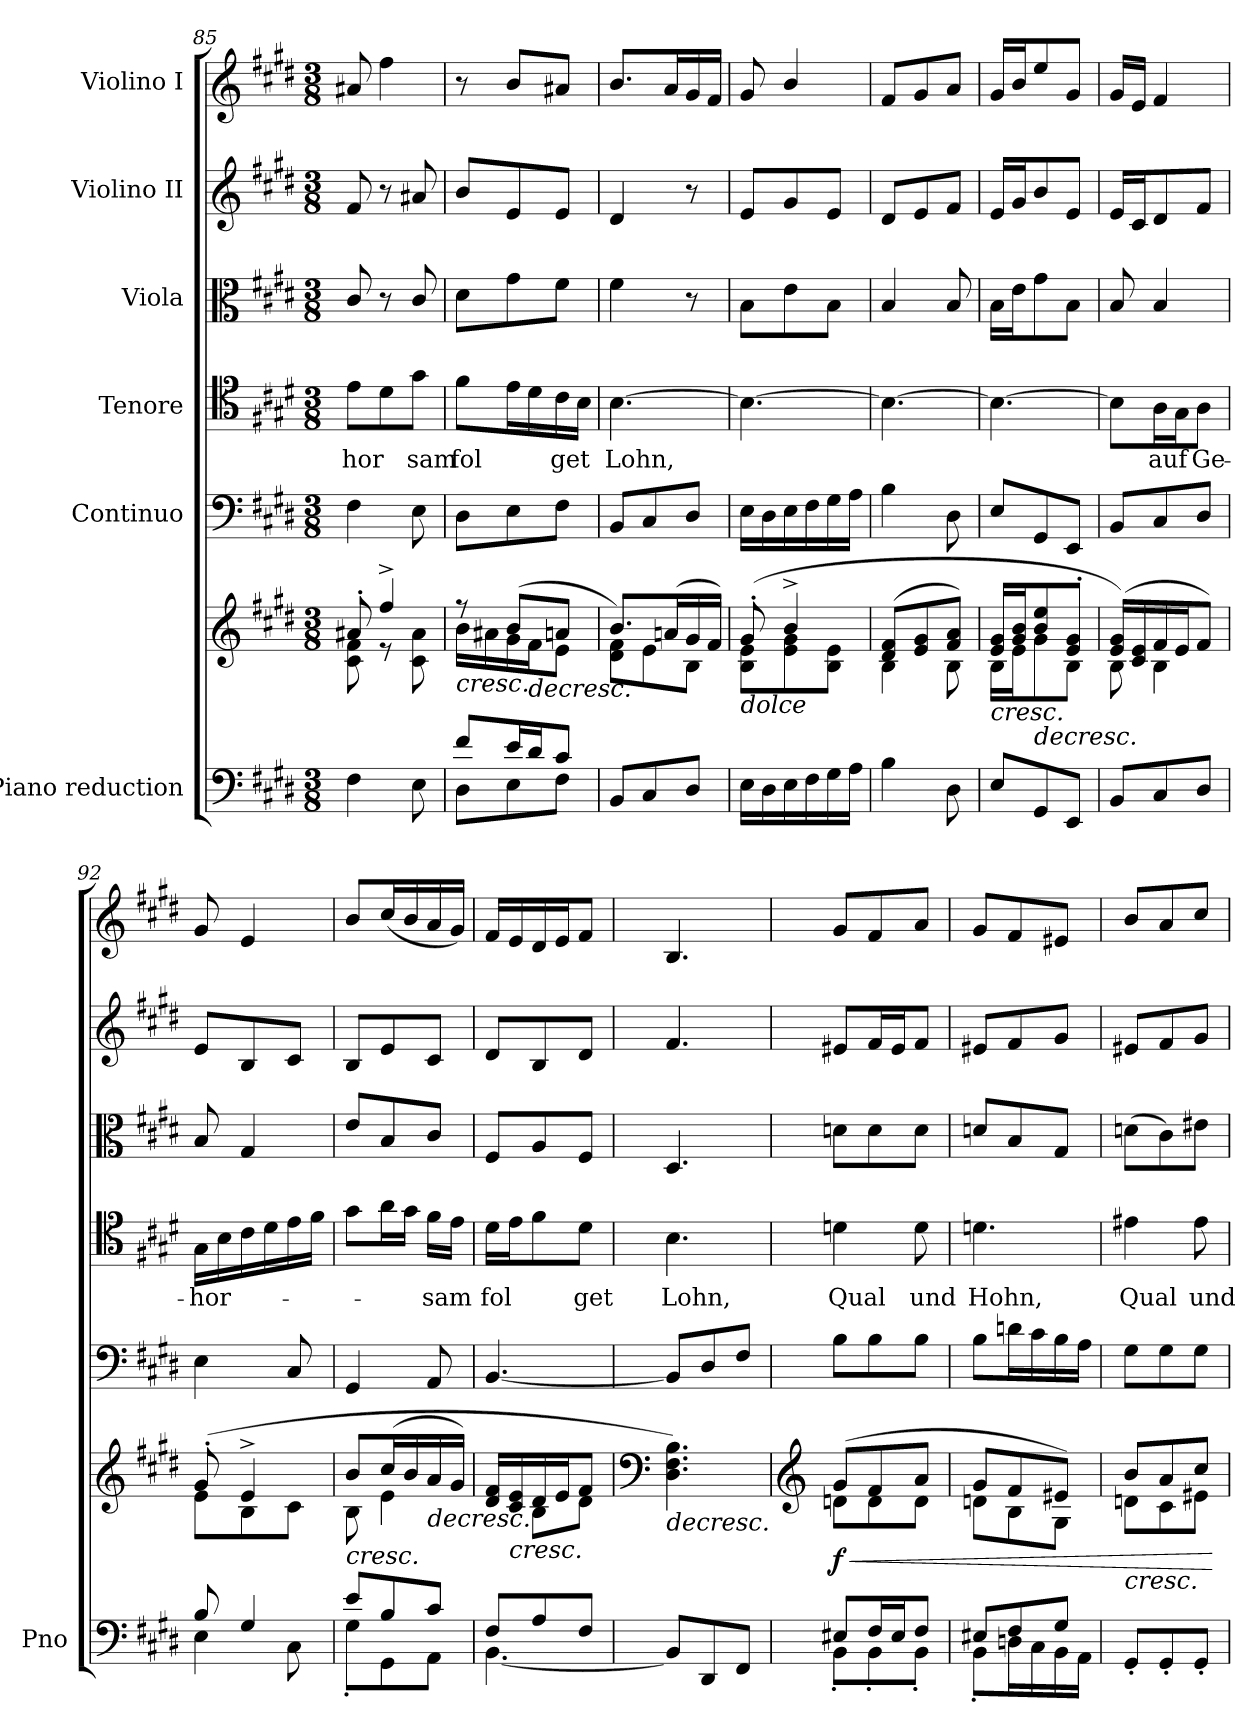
**kern	**kern	**dynam	**kern	**kern	**text	**kern	**kern	**kern
*part6	*part6	*part6	*part5	*part4	*part4	*part3	*part2	*part1
*staff7	*staff6	*staff6/7	*staff5	*staff4	*staff4	*staff3	*staff2	*staff1
*I"Piano reduction	*	*	*I"Continuo	*I"Tenore	*	*I"Viola	*I"Violino II	*I"Violino I
*I'Pno	*	*	*	*	*	*	*	*
!!LO:LB:g=z
*clefF4	*clefG2	*	*clefF4	*clefC4	*	*clefC3	*clefG2	*clefG2
*k[f#c#g#d#]	*k[f#c#g#d#]	*	*k[f#c#g#d#]	*k[f#c#g#d#]	*	*k[f#c#g#d#]	*k[f#c#g#d#]	*k[f#c#g#d#]
*M3/8	*M3/8	*	*M3/8	*M3/8	*	*M3/8	*M3/8	*M3/8
=85	=85	=85	=85	=85	=85	=85	=85	=85
*	*^	*	*	*	*	*	*	*
!	!	!	!	!	!	!LO:LY:b	!	!	!
4F#\	8a#X'/	8c#\ 8f#\	.	4F#\	8e\L	hor	8c#/	8f#/	8a#X/
.	4ff#^/	8r	.	.	8d#\	.	8r	8r	4ff#\
!	!	!	!	!	!	!LO:LY:b	!	!	!
8E\	.	8c#\ 8a#\	.	8E\	8g#\J	sam	8c#/	8a#X/	.
=86	=86	=86	=86	=86	=86	=86	=86	=86	=86
*^	*	*	*	*	*	*	*	*	*
!	!	!	!	!LO:HP:b	!	!	!LO:LY:b	!	!	!
8f#/L	8D#\L	8r	16b\LL	<	8D#\L	8f#\L	fol	8d#\L	8b/L	8r
.	.	.	16a#X\	.	.	.	.	.	.	.
16e/L	8E\	(>8b/L	16g#\	.	8E\	16e\L	.	8g#\	8e/	8b/L
!	!	!	!	!LO:HP:b	!	!	!	!	!	!
16d#/J	.	.	16f#\J	>	.	16d#\	.	.	.	.
!	!	!	!	!	!	!	!LO:LY:b	!	!	!
8c#/J	8F#\J	8an/J	8e\J	.	8F#\J	16c#\	get	8f#\J	8e/J	8a#X/J
.	.	.	.	.	.	16B\JJ	.	.	.	.
*v	*v	*	*	*	*	*	*	*	*	*
*	*v	*v	*	*	*	*	*	*	*
.	.	[	.	.	.	.	.	.
=87	=87	=87	=87	=87	=87	=87	=87	=87
*	*^	*	*	*	*	*	*	*
!	!	!	!	!	!	!LO:LY:b	!	!	!
8BB/L	8.b/L)	8d#\ 8f#\L	.	8BB/L	[4.B\	Lohn,	4f#\	4d#/	8.b/L
8C#/	.	8e\	.	8C#/	.	.	.	.	.
.	(>16an/L	.	.	.	.	.	.	.	16a/L
8D#/J	16g#/	8B\J	.	8D#/J	.	.	8r	8r	16g#/
.	16f#/JJ)	.	.	.	.	.	.	.	16f#/JJ
=88	=88	=88	=88	=88	=88	=88	=88	=88	=88
!	!LO:TX:b:i:t=dolce	!	!	!	!	!	!	!	!
16E\LL	(>8g#'/	8B\ 8e\L	.	16E\LL	4.B\_	.	8B\L	8e/L	8g#/
16D#\	.	.	.	16D#\	.	.	.	.	.
16E\	4b^/	8e\ 8g#\	.	16E\	.	.	8e\	8g#/	4b/
16F#\	.	.	.	16F#\	.	.	.	.	.
16G#\	.	8B\ 8e\J	.	16G#\	.	.	8B\J	8e/J	.
16A\JJ	.	.	.	16A\JJ	.	.	.	.	.
=89	=89	=89	=89	=89	=89	=89	=89	=89	=89
4B\	(>8d#/ 8f#/L	4B\	.	4B\	4.B\_	.	4B/	8d#/L	8f#/L
.	8e/ 8g#/	.	.	.	.	.	.	8e/	8g#/
8D#\	8f#/ 8a/J)	8B\	.	8D#\	.	.	8B/	8f#/J	8a/J
=90	=90	=90	=90	=90	=90	=90	=90	=90	=90
!	!	!	!LO:HP:b	!	!	!	!	!	!
8E/L	16e/ 16g#/LL	16B\LL	<	8E/L	4.B\_	.	16B\LL	16e/LL	16g#/LL
.	16g#/ 16b/J	16e\J	.	.	.	.	16e\J	16g#/J	16b/J
!	!	!	!LO:HP:n=1:b	!	!	!	!	!	!
8GG#/	8b/ 8ee/	8g#\	] >	8GG#/	.	.	8g#\	8b/	8ee/
8EE/J	8e/' 8g#/'J	8B\J	.	8EE/J	.	.	8B\J	8e/J	8g#/J
*	*v	*v	*	*	*	*	*	*	*
.	.	[	.	.	.	.	.	.
=91	=91	=91	=91	=91	=91	=91	=91	=91
*	*^	*	*	*	*	*	*	*
8BB/L	(>16e/ 16g#/LL)	8B\	.	8BB/L	8B\L]	.	8B/	16e/LL	16g#/LL
.	16c#/ 16e/	.	.	.	.	.	.	16c#/J	16e/JJ
!	!	!	!	!	!	!LO:LY:b	!	!	!
8C#/	16f#/	4B\	.	8C#/	16A\L	auf	4B/	8d#/	4f#/
.	16e/J	.	.	.	16G#\J	.	.	.	.
!	!	!	!	!	!	!LO:LY:b	!	!	!
8D#/J	8f#/J)	.	.	8D#/J	8A\J	Ge-	.	8f#/J	.
=92	=92	=92	=92	=92	=92	=92	=92	=92	=92
*^	*	*	*	*	*	*	*	*	*
!	!	!	!	!	!	!	!LO:LY:b	!	!	!
8B/	4E\	(>8g#'/	8e\L	.	4E\	16G#\LL	hor-	8B/	8e/L	8g#/
.	.	.	.	.	.	16B\	.	.	.	.
4G#/	.	4e^/	8B\	.	.	16c#\	.	4G#/	8B/	4e/
.	.	.	.	.	.	16d#\	.	.	.	.
.	8C#\	.	8c#\J	.	8C#/	16e\	.	.	8c#/J	.
.	.	.	.	.	.	16f#\JJ	.	.	.	.
=93	=93	=93	=93	=93	=93	=93	=93	=93	=93	=93
!	!	!	!	!LO:HP:b	!	!	!	!	!	!
8e/L	8G#'\L	8b/L	8B\	<	4GG#/	8g#\L	.	8e/L	8B/L	8b/L
8B/	8GG#\	(>16cc#/L	4e\	]	.	16a\L	.	8B/	8e/	(<16cc#/L
.	.	16b/	.	.	.	16g#\JJ	.	.	.	16b/
!	!	!	!	!LO:HP:b	!	!	!LO:LY:b	!	!	!
8c#/J	8AA\J	16a/	.	>	8AA/	16f#\LL	-sam	8c#/J	8c#/J	16a/
.	.	16g#/JJ)	.	.	.	16e\JJ	.	.	.	16g#/JJ)
*v	*v	*	*	*	*	*	*	*	*	*
*	*v	*v	*	*	*	*	*	*	*
.	.	[	.	.	.	.	.	.
=94	=94	=94	=94	=94	=94	=94	=94	=94
*^	*^	*	*	*	*	*	*	*
!	!	!	!	!	!	!	!LO:LY:b	!	!	!
8F#/L	[4.BB\	16d#/ 16f#/LL	8ryy	.	[4.BB/	16d#\LL	fol	8F#/L	8d#/L	16f#/LL
!	!	!	!	!LO:HP:b	!	!	!	!	!	!
.	.	16c#/ 16e/	.	<	.	16e\J	.	.	.	16e/
8A/	.	16d#/	8B\L	.	.	8f#\	.	8A/	8B/	16d#/
.	.	16e/J	.	]	.	.	.	.	.	16e/J
!	!	!	!	!	!	!	!LO:LY:b	!	!	!
8F#/J	.	8f#/J	8d#\J	.	.	8d#\J	get	8F#/J	8d#/J	8f#/J
*v	*v	*	*	*	*	*	*	*	*	*
*	*v	*v	*	*	*	*	*	*	*
!!LO:PB:g=z
=95	=95	=95	=95	=95	=95	=95	=95	=95
*	*clefF4	*	*	*	*	*	*	*
*	*^	*	*	*	*	*	*	*
!	!	!	!LO:HP:b	!	!	!LO:LY:b	!	!	!
*	*v	*v	*	*	*	*	*	*	*
8BB/L]	4.D#\ 4.F#\ 4.B\)	>	8BB/L]	4.B\	Lohn,	4.D#/	4.f#/	4.B/
8DD#/	.	.	8D#/	.	.	.	.	.
8FF#/J	.	.	8F#/J	.	.	.	.	.
.	.	[	.	.	.	.	.	.
=96	=96	=96	=96	=96	=96	=96	=96	=96
*	*clefG2	*	*	*	*	*	*	*
*^	*	*	*	*	*	*	*	*
!	!	!	!LO:HP:b	!	!	!LO:LY:b	!	!	!
*	*	*^	*	*	*	*	*	*	*
!	!	!	!	!LO:DY:n=1:b	!	!	!	!	!	!
8E#X/L	8BB'\L	(>8g#/L	8dn\L	< f	8B\L	4dn\	Qual	8dn\L	8e#X/L	8g#/L
16F#/L	8BB'\	8f#/	8d\	.	8B\	.	.	8d\	16f#/L	8f#/
16E#/J	.	.	.	.	.	.	.	.	16e#/J	.
!	!	!	!	!	!	!	!LO:LY:b	!	!	!
8F#/J	8BB'\J	8a/J	8d\J	.	8B\J	8d\	und	8d\J	8f#/J	8a/J
*v	*v	*	*	*	*	*	*	*	*	*
*	*v	*v	*	*	*	*	*	*	*
.	.	]	.	.	.	.	.	.
=97	=97	=97	=97	=97	=97	=97	=97	=97
*^	*^	*	*	*	*	*	*	*
!	!	!	!	!	!	!	!LO:LY:b	!	!	!
8E#X/L	8BB'\L	8g#/L	8dn\L	.	8B\L	4.dn\	Hohn,	8dn/L	8e#X/L	8g#/L
8F#/	16Dn\L	8f#/	8B\	.	16dn\L	.	.	8B/	8f#/	8f#/
.	16C#\	.	.	.	16c#\	.	.	.	.	.
8G#/J	16BB\	8e#X/J)	8G#\J	.	16B\	.	.	8G#/J	8g#/J	8e#X/J
.	16AA\JJ	.	.	.	16A\JJ	.	.	.	.	.
=98	=98	=98	=98	=98	=98	=98	=98	=98	=98	=98
!	!	!LO:TX:b:i:t=cresc.	!	!	!	!	!	!	!	!
!	!	!	!	!	!	!	!LO:LY:b	!	!	!
*v	*v	*	*	*	*	*	*	*	*	*
8GG#'/L	8b/L	8dn\L	.	8G#\L	4e#X\	Qual	(>8dn\L	8e#X/L	8b/L
8GG#'/	8a/	8c#\	.	8G#\	.	.	8c#\)	8f#/	8a/
!	!	!	!	!	!	!LO:LY:b	!	!	!
8GG#'/J	8cc#/J	8e#X\J	.	8G#\J	8e#\	und	8e#X\J	8g#/J	8cc#/J
*	*v	*v	*	*	*	*	*	*	*
.	.	[	.	.	.	.	.	.
=	=	=	=	=	=	=	=	=
*-	*-	*-	*-	*-	*-	*-	*-	*-
